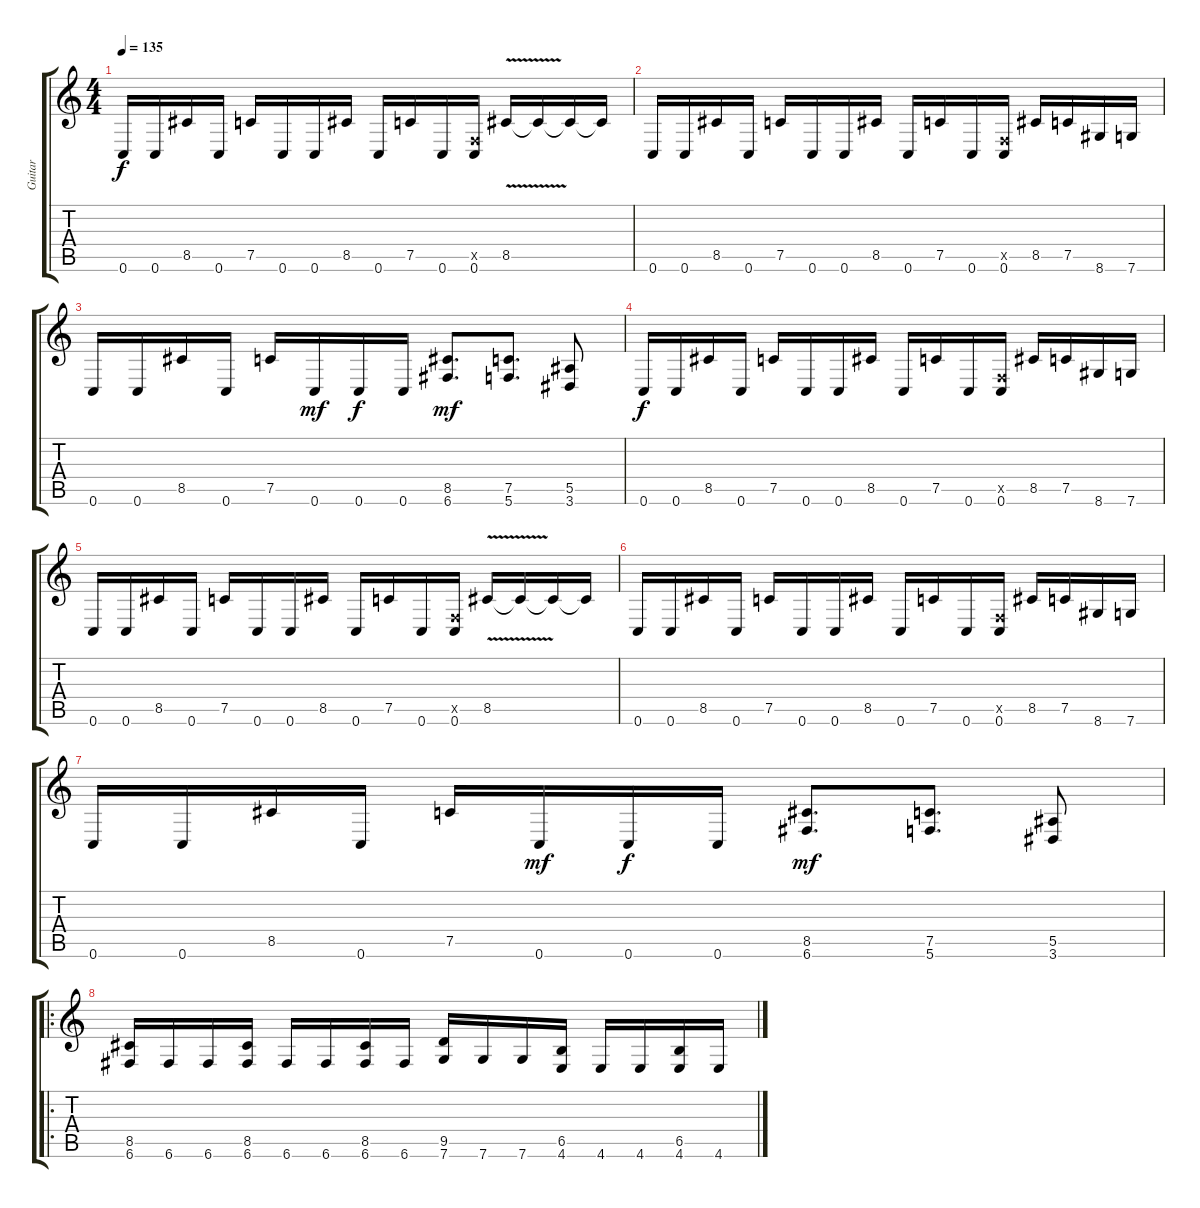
\track ("Guitar" "Guitar") {instrument distortionguitar}
\staff {score tabs}
\tuning (C4 G3 Eb3 Bb2 F2 C2) {hide}
\ts (4 4)
\tempo 135
\clef g2
\ks c
0.6.16{dy f} 0.6.16 8.5.16 0.6.16 7.5.16 0.6.16 0.6.16 8.5.16 0.6.16 7.5.16 0.6.16 (0.5{x} 0.6).16 8.5{v}.16 8.5{t}.16 8.5{t}.16 8.5{t}.16 |
0.6.16 0.6.16 8.5.16 0.6.16 7.5.16 0.6.16 0.6.16 8.5.16 0.6.16 7.5.16 0.6.16 (0.5{x} 0.6).16 8.5.16 7.5.16 8.6.16 7.6.16 |
0.6.16 0.6.16 8.5.16 0.6.16 7.5.16 0.6.16{dy mf} 0.6.16{dy f} 0.6.16 (8.5 6.6).8{d dy mf} (7.5 5.6).8{d} (5.5 3.6).8 |
0.6.16{dy f} 0.6.16 8.5.16 0.6.16 7.5.16 0.6.16 0.6.16 8.5.16 0.6.16 7.5.16 0.6.16 (0.5{x} 0.6).16 8.5.16 7.5.16 8.6.16 7.6.16 |
0.6.16 0.6.16 8.5.16 0.6.16 7.5.16 0.6.16 0.6.16 8.5.16 0.6.16 7.5.16 0.6.16 (0.5{x} 0.6).16 8.5{v}.16 8.5{t}.16 8.5{t}.16 8.5{t}.16 |
0.6.16 0.6.16 8.5.16 0.6.16 7.5.16 0.6.16 0.6.16 8.5.16 0.6.16 7.5.16 0.6.16 (0.5{x} 0.6).16 8.5.16 7.5.16 8.6.16 7.6.16 |
0.6.16 0.6.16 8.5.16 0.6.16 7.5.16 0.6.16{dy mf} 0.6.16{dy f} 0.6.16 (8.5 6.6).8{d dy mf} (7.5 5.6).8{d} (5.5 3.6).8 |
\ro
(8.5 6.6).16 6.6.16 6.6.16 (8.5 6.6).16 6.6.16 6.6.16 (8.5 6.6).16 6.6.16 (9.5 7.6).16 7.6.16 7.6.16 (6.5 4.6).16 4.6.16 4.6.16 (6.5 4.6).16 4.6.16
